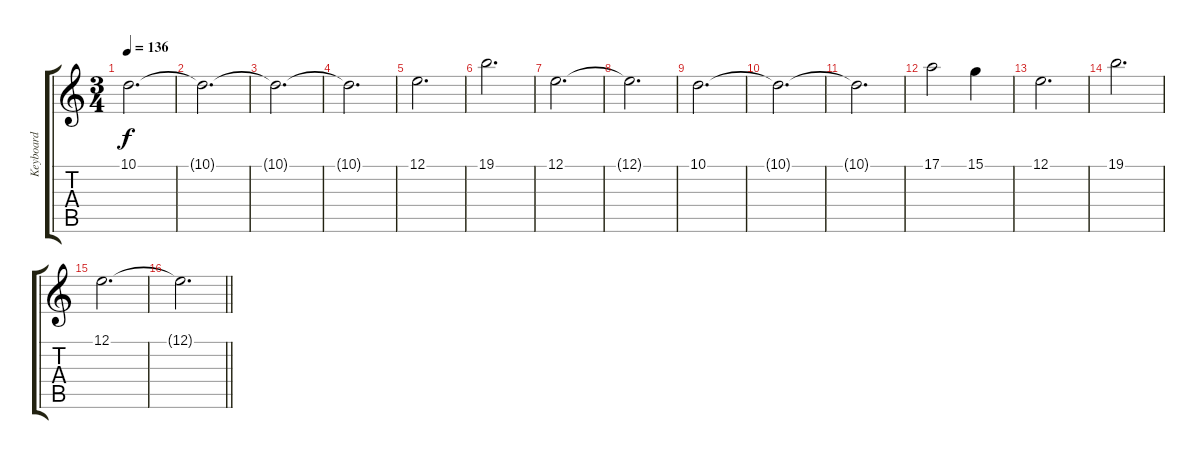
\track ("Keyboard" "Keyboard") {instrument stringensemble1}
\staff {score tabs}
\tuning (E4 B3 G3 D3 A2 E2) {hide}
\ts (3 4)
\tempo 136
\clef g2
\ks c
10.1.2{d dy f} |
10.1{t}.2{d} |
10.1{t}.2{d} |
10.1{t}.2{d} |
12.1.2{d} |
19.1.2{d} |
12.1.2{d} |
12.1{t}.2{d} |
10.1.2{d} |
10.1{t}.2{d} |
10.1{t}.2{d} |
17.1.2 15.1.4 |
12.1.2{d} |
19.1.2{d} |
12.1.2{d} |
\barLineRight lightlight
12.1{t}.2{d}
